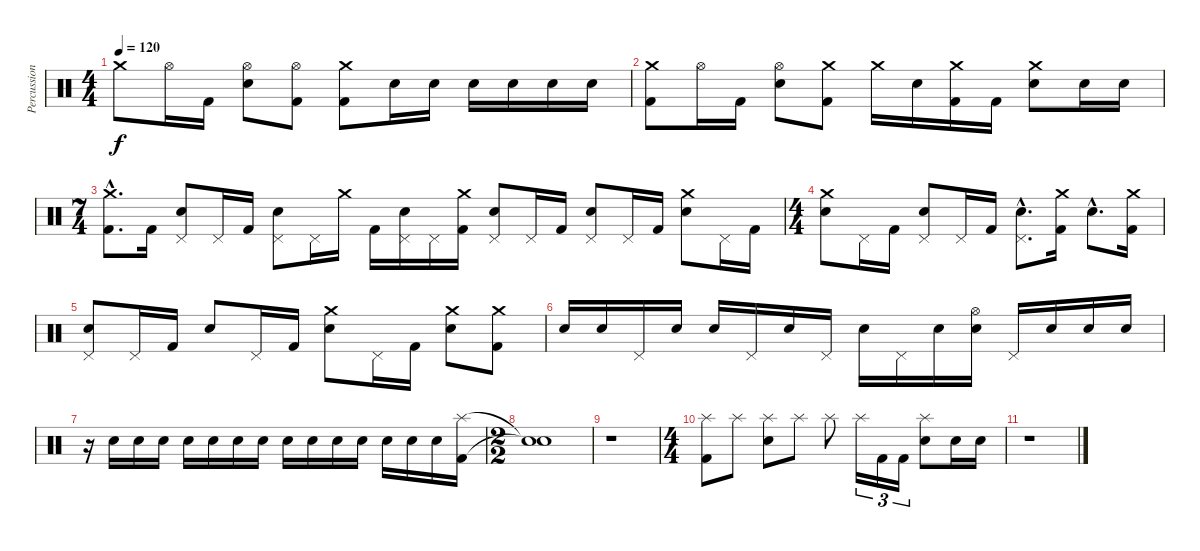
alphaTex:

\track ("Percussion" "Percussion") {instrument percussion}
\staff {score}
\articulation defaults
\ts (4 4)
\tempo 120
\clef neutral
\ks c "Crash medium (hit)".8{dy f} "Hi-Hat (open)".16 "Kick (hit) 2".16
("Hi-Hat (open)" "Electric Snare (hit)").8 ("Hi-Hat (open)" "Kick (hit) 2").8 ("Crash medium (hit)" "Kick (hit) 2").8 "Electric Snare (hit)".16 "Electric Snare (hit)".16 "Electric Snare (hit)".16 "Electric Snare (hit)".16 "Electric Snare (hit)".16 "Electric Snare (hit)".16 |
("Crash medium (hit)" "Kick (hit) 2").8 "Hi-Hat (open)".16 "Kick (hit) 2".16 ("Hi-Hat (open)" "Electric Snare (hit)").8 ("Crash medium (hit)" "Kick (hit) 2").8 "Crash medium (hit)".16 "Electric Snare (hit)".16 ("Crash medium (hit)" "Kick (hit) 2").16 "Kick (hit) 2".16 ("Crash medium (hit)" "Electric Snare (hit)").8 "Electric Snare (hit)".16 "Electric Snare (hit)".16 |
\ts (7 4)
("Crash medium (hit)"{hac} "Kick (hit) 2"{hac}).8{d} "Kick (hit) 2".16 ("Pedal Hi-Hat (hit)" "Electric Snare (hit)").8 "Pedal Hi-Hat (hit)".16 "Kick (hit) 2".16 ("Pedal Hi-Hat (hit)" "Electric Snare (hit)").8 "Pedal Hi-Hat (hit)".16 "Crash medium (hit)".16 "Kick (hit) 2".16 ("Pedal Hi-Hat (hit)" "Electric Snare (hit)").16 "Pedal Hi-Hat (hit)".16 ("Crash medium (hit)" "Kick (hit) 2").16 ("Pedal Hi-Hat (hit)" "Electric Snare (hit)").8 "Pedal Hi-Hat (hit)".16 "Kick (hit) 2".16 ("Pedal Hi-Hat (hit)" "Electric Snare (hit)").8 "Pedal Hi-Hat (hit)".16 "Kick (hit) 2".16 ("Crash medium (hit)" "Electric Snare (hit)").8 "Pedal Hi-Hat (hit)".16 "Kick (hit) 2".16 |
\ts (4 4)
("Crash medium (hit)" "Electric Snare (hit)").8 "Pedal Hi-Hat (hit)".16 "Kick (hit) 2".16 ("Pedal Hi-Hat (hit)" "Electric Snare (hit)").8 "Pedal Hi-Hat (hit)".16 "Kick (hit) 2".16 ("Pedal Hi-Hat (hit)"{hac} "Electric Snare (hit)"{hac}).8{d} ("Crash medium (hit)" "Kick (hit) 2").16 "Electric Snare (hit)"{hac}.8{d} ("Crash medium (hit)" "Kick (hit) 2").16 |
("Pedal Hi-Hat (hit)" "Electric Snare (hit)").8 "Pedal Hi-Hat (hit)".16 "Kick (hit) 2".16 "Electric Snare (hit)".8 "Pedal Hi-Hat (hit)".16 "Kick (hit) 2".16 ("Crash medium (hit)" "Electric Snare (hit)").8 "Pedal Hi-Hat (hit)".16 "Kick (hit) 2".16 ("Crash medium (hit)" "Electric Snare (hit)").8 ("Crash medium (hit)" "Kick (hit) 2").8 |
"Electric Snare (hit)".16 "Electric Snare (hit)".16 "Pedal Hi-Hat (hit)".16 "Electric Snare (hit)".16 "Electric Snare (hit)".16 "Pedal Hi-Hat (hit)".16 "Electric Snare (hit)".16 "Pedal Hi-Hat (hit)".16 "Electric Snare (hit)".16 "Pedal Hi-Hat (hit)".16 "Electric Snare (hit)".16 ("Hi-Hat (open)" "Electric Snare (hit)").16 "Pedal Hi-Hat (hit)".16 "Electric Snare (hit)".16 "Electric Snare (hit)".16 "Electric Snare (hit)".16 |
r.16 "Electric Snare (hit)".16 "Electric Snare (hit)".16 "Electric Snare (hit)".16 "Electric Snare (hit)".16 "Electric Snare (hit)".16 "Electric Snare (hit)".16 "Electric Snare (hit)".16 "Electric Snare (hit)".16 "Electric Snare (hit)".16 "Electric Snare (hit)".16 "Electric Snare (hit)".16 "Electric Snare (hit)".16 "Electric Snare (hit)".16 "Electric Snare (hit)".16 ("Splash (hit)" "Kick (hit) 2").16 |
\ts (2 2)
("Snare (hit)"{t} "Snare (hit)"{t}).1 |
r.1 |
\ts (4 4)
("Splash (hit)" "Kick (hit) 2").8 "Splash (hit)".8 ("Splash (hit)" "Electric Snare (hit)").8 "Splash (hit)".8 "Splash (hit)".8 "Splash (hit)".16{tu (3 2)} "Kick (hit) 2".16{tu (3 2)} "Kick (hit) 2".16{tu (3 2)} ("Splash (hit)" "Electric Snare (hit)").8 "Electric Snare (hit)".16 "Electric Snare (hit)".16 |
r.1
